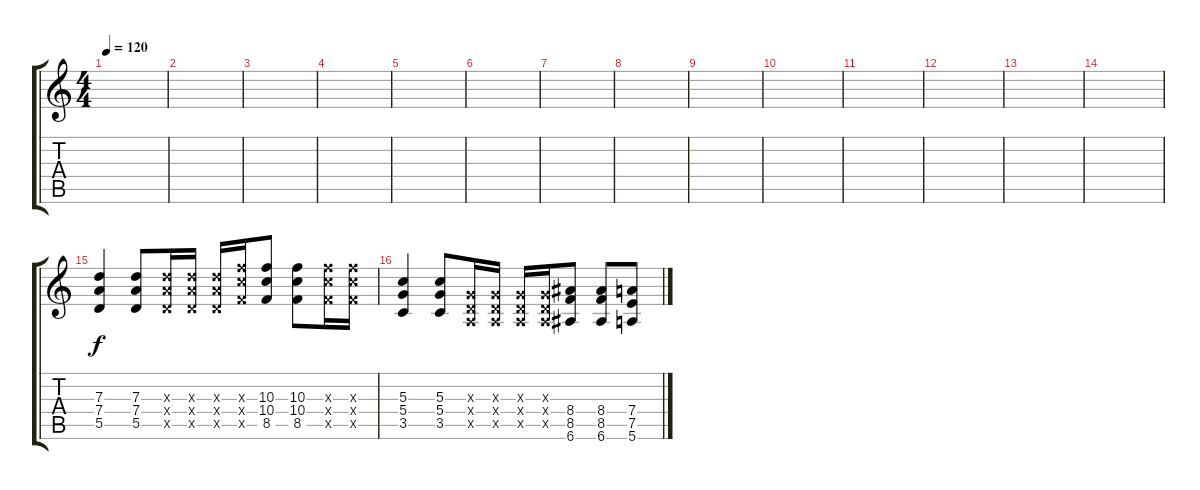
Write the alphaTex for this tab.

\track "" {instrument acousticguitarsteel}
\staff {score tabs}
\tuning (E4 B3 G3 D3 A2 E2) {hide}
\ts (4 4)
\tempo 120
\clef g2
\ks c
|
|
|
|
|
|
|
|
|
|
|
|
|
|
(7.3 7.4 5.5).4 (7.3 7.4 5.5).8 (7.3{x} 7.4{x} 5.5{x}).16 (7.3{x} 7.4{x} 5.5{x}).16 (7.3{x} 7.4{x} 5.5{x}).16 (10.3{x} 10.4{x} 8.5{x}).16 (10.3 10.4 8.5).8 (10.3 10.4 8.5).8 (10.3{x} 10.4{x} 8.5{x}).16 (10.3{x} 10.4{x} 8.5{x}).16 |
(5.3 5.4 3.5).4 (5.3 5.4 3.5).8 (0.3{x} 0.4{x} 0.5{x}).16 (0.3{x} 0.4{x} 0.5{x}).16 (0.3{x} 0.4{x} 0.5{x}).16 (0.3{x} 0.4{x} 0.5{x}).16 (8.4 8.5 6.6).8 (8.4 8.5 6.6).8 (7.4 7.5 5.6).8
